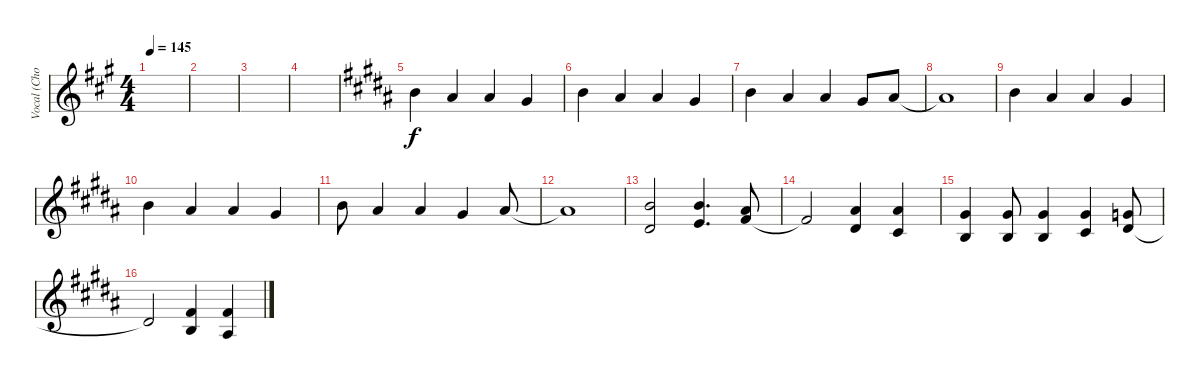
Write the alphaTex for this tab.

\track ("Vocal (Chorus)" "Vocal (Cho") {instrument choiraahs}
\staff {score}
\tuning (E4 B3 G3 D3 A2 E2 B1) {hide}
\ts (4 4)
\tempo 145
\clef g2
\ks a
|
|
|
|
\ks b
7.1.4 6.1.4 6.1.4 4.1.4 |
7.1.4 6.1.4 6.1.4 4.1.4 |
7.1.4 6.1.4 6.1.4 4.1.8 6.1.8 |
6.1{t}.1 |
7.1.4 6.1.4 6.1.4 4.1.4 |
7.1.4 6.1.4 6.1.4 4.1.4 |
7.1.8 6.1.4 6.1.4 4.1.4 6.1.8 |
6.1{t}.1 |
(7.1 4.2).2 (0.1 12.2).4{d} (2.1 11.2).8 |
2.1{t}.2 (6.1 4.2).4 (6.1 2.2).4 |
(4.1 0.2).4 (4.1 0.2).8 (4.1 0.2).4 (4.1 2.2).4 (3.1 4.2).8 |
4.2{t}.2 (0.2 11.3).4 (7.2 3.3).4
